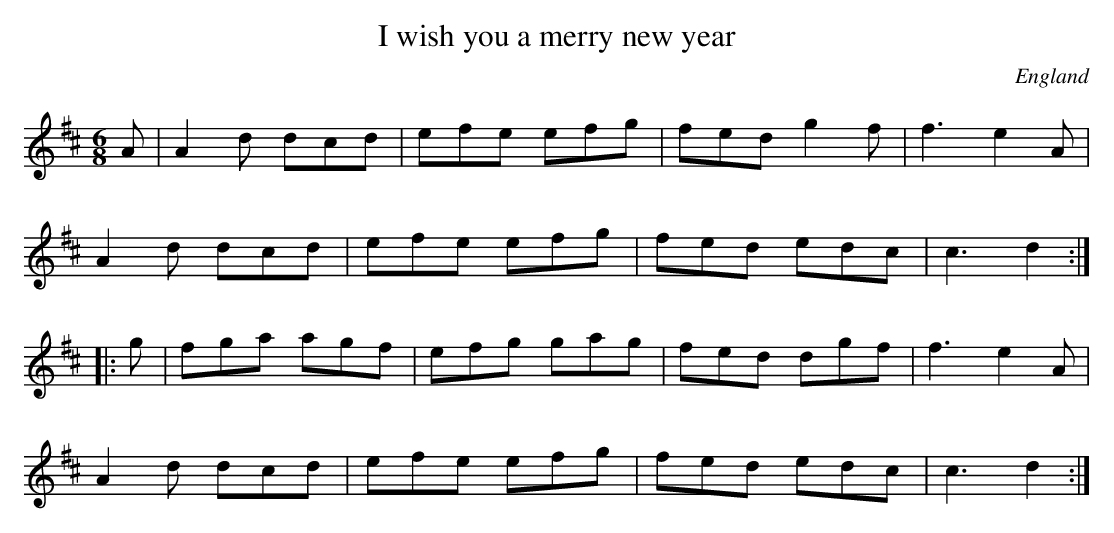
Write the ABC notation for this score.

X:1
T:I wish you a merry new year
O:England
M:6/8
L:1/8
K:D
A|A2d dcd|efe efg|fed g2f|f3 e2A|!
A2d dcd|efe efg|fed edc|c3 d2:|!
|:g|fga agf|efg gag|fed dgf|f3 e2A|!
A2d dcd|efe efg|fed edc|c3 d2:|!
